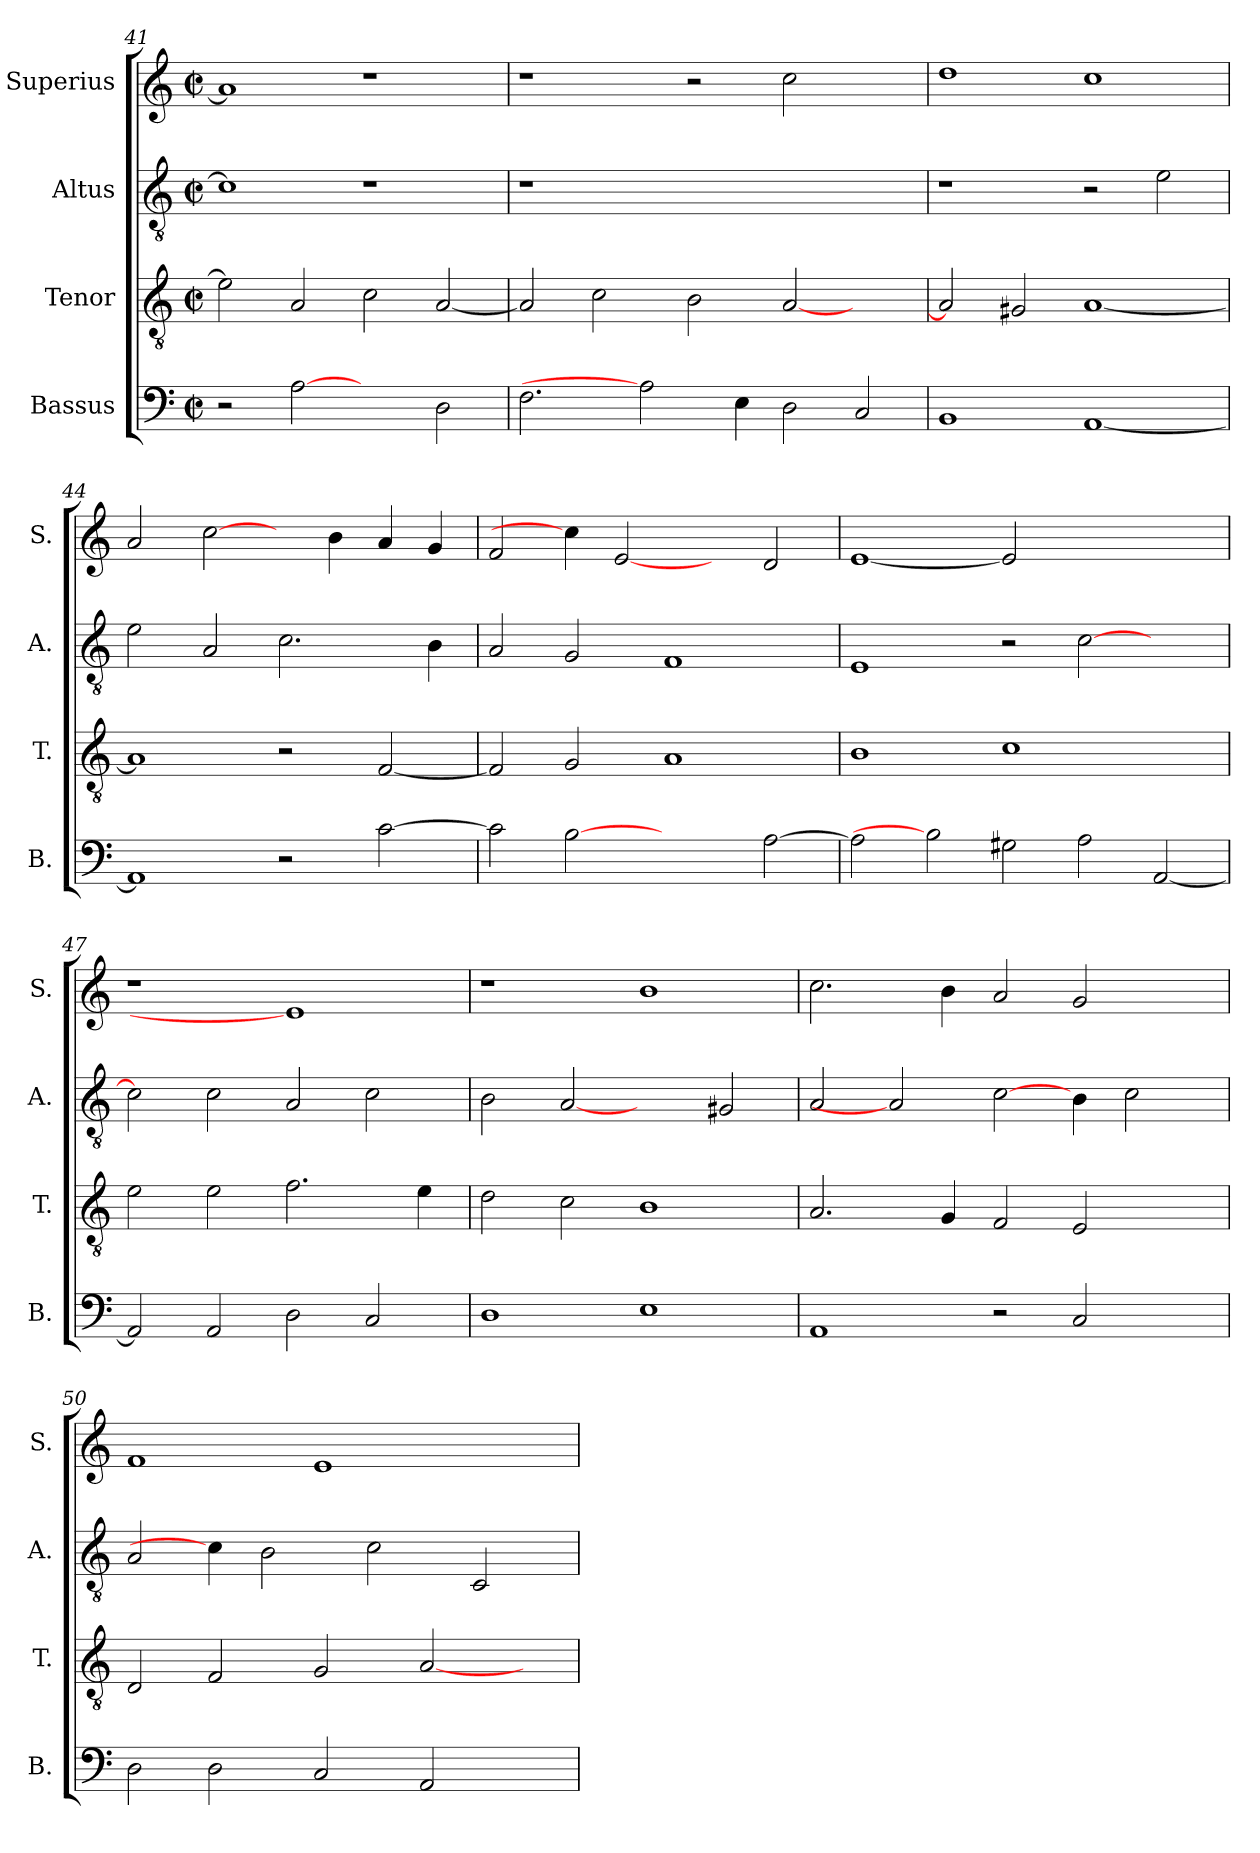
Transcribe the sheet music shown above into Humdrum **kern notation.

**kern	**kern	**kern	**kern
*part4	*part3	*part2	*part1
*staff4	*staff3	*staff2	*staff1
*I"Bassus	*I"Tenor	*I"Altus	*I"Superius
*I'B.	*I'T.	*I'A.	*I'S.
*clefF4	*clefGv2	*clefGv2	*clefG2
*	*ITrd7c12	*ITrd7c12	*
*k[]	*k[]	*k[]	*k[]
*C:	*C:	*C:	*C:
*M2/2	*M2/2	*M2/2	*M2/2
*met(c|)	*met(c|)	*met(c|)	*met(c|)
=41	=41	=41	=41
2r	2Ei\]	1Ci]	1ai]
[2Ai	2AAi/	.	.
2ryy	2Ci\	1r	1r
2Di\	[<2AAi/	.	.
=42	=42	=42	=42
!	!	!LO:N:vis=1	!
2.Fi\	2AAi/]	1r	1r
.	2Ci\	.	.
2Ai]	.	.	.
.	2BBi\	1.ryy	2r
4Ei\	.	.	.
2Di\	[<2AAi/	.	2cci\
2Ci/	2ryy	.	2ryy
!!LO:LB:g=z
=43	=43	=43	=43
1BBi	2AAi/]	1r	1ddi
.	2GG#Xi/	.	.
[<1AAi	[<1AAi	2r	1cci
.	.	2Ei\	.
=44	=44	=44	=44
1AAi]	1AAi]	2Ei\	2ai/
.	.	2AAi/	[2cci\
2r	2r	2.Ci\	4ryy
.	.	.	4bi\
[>2ci\	[<2FFi/	.	4ai/
.	.	4BBi\	4gi/
=45	=45	=45	=45
2ci\]	2FFi/]	2AAi/	2fi/
[2Bi	2GGi/	2GGi/	4cci\]
.	.	.	[2ei
2ryy	1AAi	1FFi	.
.	.	.	4ryy
[>2Ai\	.	.	2di/
=46	=46	=46	=46
2Ai\]	1BBi	1EEi	[1ei
2Bi]	.	.	.
2G#Xi\	1Ci	2r	2ei]
2Ai\	.	[>2Ci\	1ryy
[<2AAi/	2ryy	2ryy	.
=47	=47	=47	=47
!	!	!	!LO:N:vis=1
2AAi/]	2Ei\	2Ci\]	1r
2AAi/	2Ei\	2Ci\	.
2Di\	2.Fi\	2AAi/	1ei]
2Ci/	.	2Ci\	.
.	4Ei\	.	.
!!LO:PB:g=z
=48	=48	=48	=48
1Di	2Di\	2BBi\	1r
.	2Ci\	[2AAi	.
1Ei	1BBi	2ryy	1bi
.	.	2GG#Xi/	.
=49	=49	=49	=49
1AAi	2.AAi/	2AAi/	2.cci\
.	.	2AAi]	.
.	4GGi/	.	4bi\
2r	2FFi/	[2Ci\	2ai/
2Ci/	2EEi/	4BBi\	2gi/
.	.	2Ci\	.
4ryy	4ryy	.	4ryy
=50	=50	=50	=50
2Di\	2DDi/	2AAi/	1fi
2Di\	2FFi/	4Ci\]	.
.	.	2BBi\	.
2Ci/	2GGi/	.	1ei
.	.	2Ci\	.
2AAi/	[<2AAi/	.	.
.	.	2CCi/	.
4ryy	4ryy	.	4ryy
=	=	=	=
*-	*-	*-	*-
